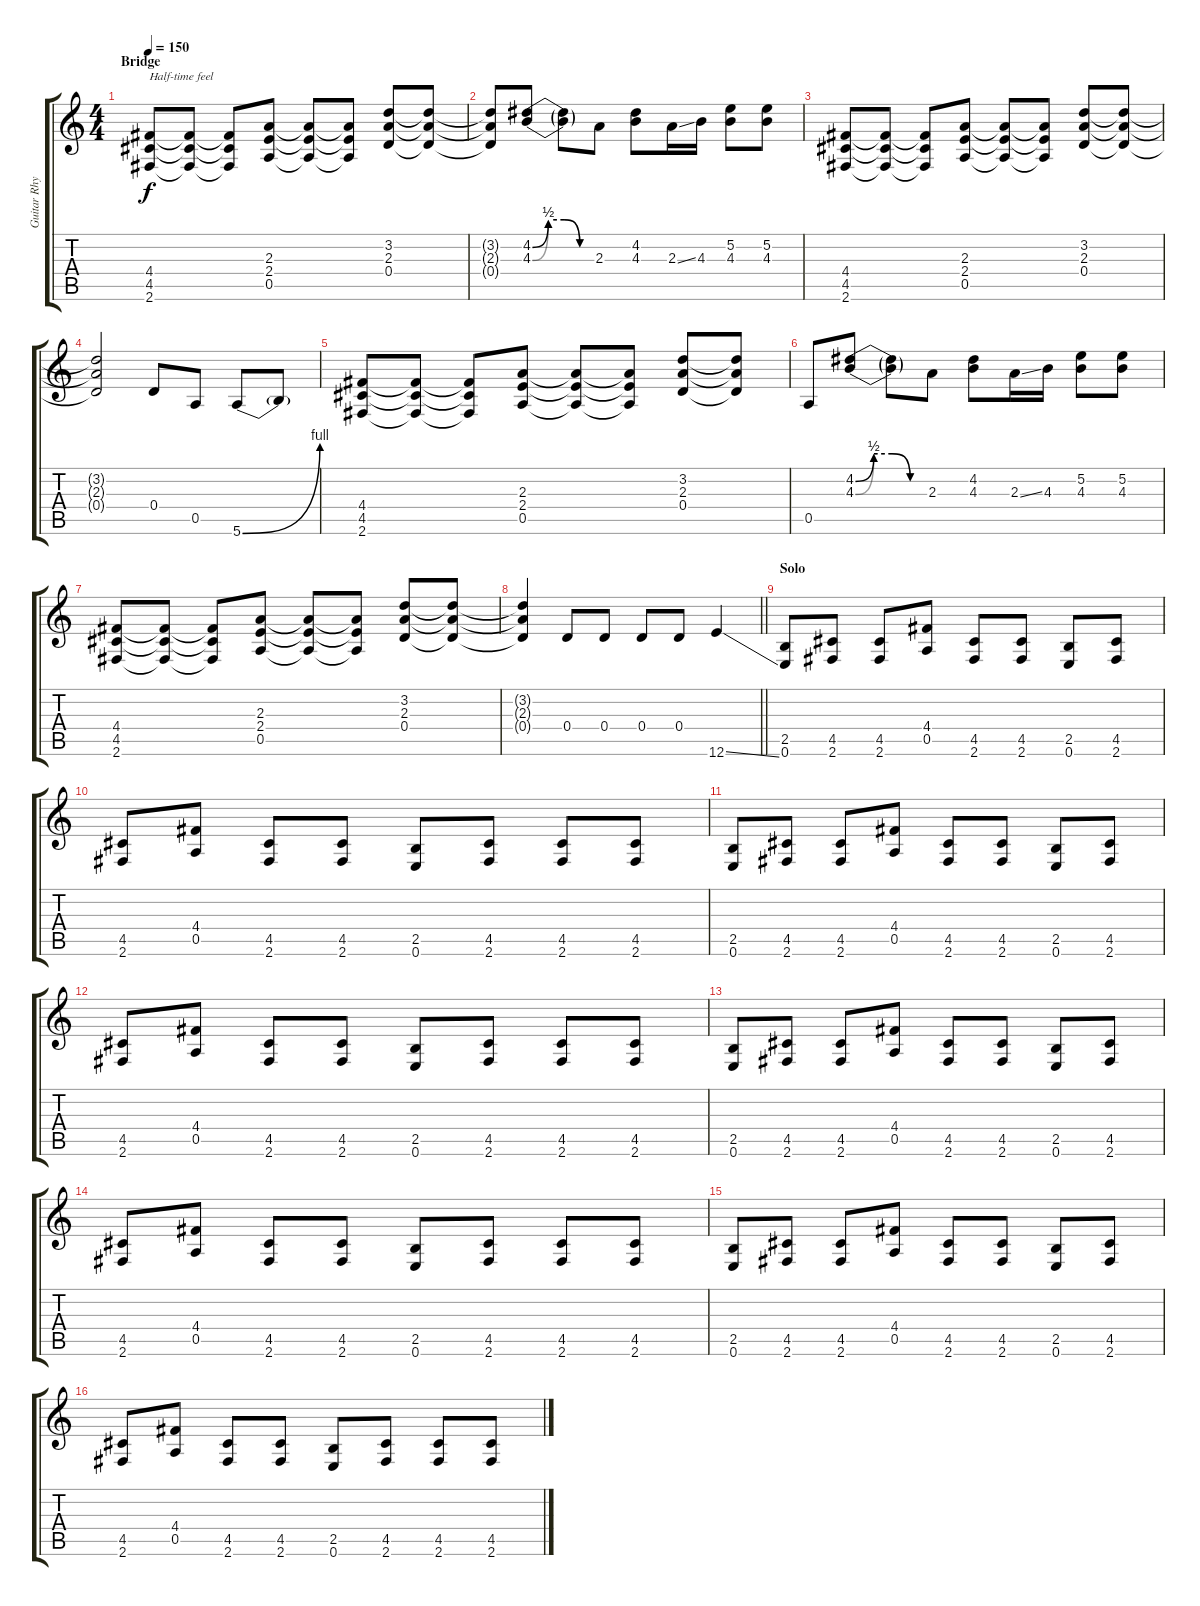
\track ("Guitar Rhythm" "Guitar Rhy") {instrument overdrivenguitar}
\staff {score tabs}
\tuning (E4 B3 G3 D3 A2 E2) {hide}
\ts (4 4)
\section ("" "Bridge")
\tempo 150
\clef g2
\ks c
(4.4 4.5 2.6).8{txt "Half-time feel" dy f} (4.4{t} 4.5{t} 2.6{t}).8 (4.4{t} 4.5{t} 2.6{t}).8 (2.3 2.4 0.5).8 (2.3{t} 2.4{t} 0.5{t}).8 (2.3{t} 2.4{t} 0.5{t}).8 (3.2 2.3 0.4).8 (3.2{t} 2.3{t} 0.4{t}).8 |
(3.2{t} 2.3{t} 0.4{t}).8 (4.2{be (custom 0 0 15 2 30 2 45 0 60 0)} 4.3{be (custom 0 0 15 2 30 2 45 0 60 0)}).8 (4.2{t} 4.3{t}).8 2.3.8 (4.2 4.3).8 2.3{ss}.16 4.3.16 (5.2 4.3).8 (5.2 4.3).8 |
(4.4 4.5 2.6).8 (4.4{t} 4.5{t} 2.6{t}).8 (4.4{t} 4.5{t} 2.6{t}).8 (2.3 2.4 0.5).8 (2.3{t} 2.4{t} 0.5{t}).8 (2.3{t} 2.4{t} 0.5{t}).8 (3.2 2.3 0.4).8 (3.2{t} 2.3{t} 0.4{t}).8 |
(3.2{t} 2.3{t} 0.4{t}).2 0.4.8 0.5.8 5.6{be (bend 0 0 60 4)}.8 5.6{t}.8 |
(4.4 4.5 2.6).8 (4.4{t} 4.5{t} 2.6{t}).8 (4.4{t} 4.5{t} 2.6{t}).8 (2.3 2.4 0.5).8 (2.3{t} 2.4{t} 0.5{t}).8 (2.3{t} 2.4{t} 0.5{t}).8 (3.2 2.3 0.4).8 (3.2{t} 2.3{t} 0.4{t}).8 |
0.5.8 (4.2{be (custom 0 0 15 2 30 2 45 0 60 0)} 4.3{be (custom 0 0 15 2 30 2 45 0 60 0)}).8 (4.2{t} 4.3{t}).8 2.3.8 (4.2 4.3).8 2.3{ss}.16 4.3.16 (5.2 4.3).8 (5.2 4.3).8 |
(4.4 4.5 2.6).8 (4.4{t} 4.5{t} 2.6{t}).8 (4.4{t} 4.5{t} 2.6{t}).8 (2.3 2.4 0.5).8 (2.3{t} 2.4{t} 0.5{t}).8 (2.3{t} 2.4{t} 0.5{t}).8 (3.2 2.3 0.4).8 (3.2{t} 2.3{t} 0.4{t}).8 |
\barLineRight lightlight
(3.2{t} 2.3{t} 0.4{t}).4 0.4.8 0.4.8 0.4.8 0.4.8 12.6{ss}.4 |
\section ("" "Solo")
(2.5 0.6).8 (4.5 2.6).8 (4.5 2.6).8 (4.4 0.5).8 (4.5 2.6).8 (4.5 2.6).8 (2.5 0.6).8 (4.5 2.6).8 |
(4.5 2.6).8 (4.4 0.5).8 (4.5 2.6).8 (4.5 2.6).8 (2.5 0.6).8 (4.5 2.6).8 (4.5 2.6).8 (4.5 2.6).8 |
(2.5 0.6).8 (4.5 2.6).8 (4.5 2.6).8 (4.4 0.5).8 (4.5 2.6).8 (4.5 2.6).8 (2.5 0.6).8 (4.5 2.6).8 |
(4.5 2.6).8 (4.4 0.5).8 (4.5 2.6).8 (4.5 2.6).8 (2.5 0.6).8 (4.5 2.6).8 (4.5 2.6).8 (4.5 2.6).8 |
(2.5 0.6).8 (4.5 2.6).8 (4.5 2.6).8 (4.4 0.5).8 (4.5 2.6).8 (4.5 2.6).8 (2.5 0.6).8 (4.5 2.6).8 |
(4.5 2.6).8 (4.4 0.5).8 (4.5 2.6).8 (4.5 2.6).8 (2.5 0.6).8 (4.5 2.6).8 (4.5 2.6).8 (4.5 2.6).8 |
(2.5 0.6).8 (4.5 2.6).8 (4.5 2.6).8 (4.4 0.5).8 (4.5 2.6).8 (4.5 2.6).8 (2.5 0.6).8 (4.5 2.6).8 |
(4.5 2.6).8 (4.4 0.5).8 (4.5 2.6).8 (4.5 2.6).8 (2.5 0.6).8 (4.5 2.6).8 (4.5 2.6).8 (4.5 2.6).8
